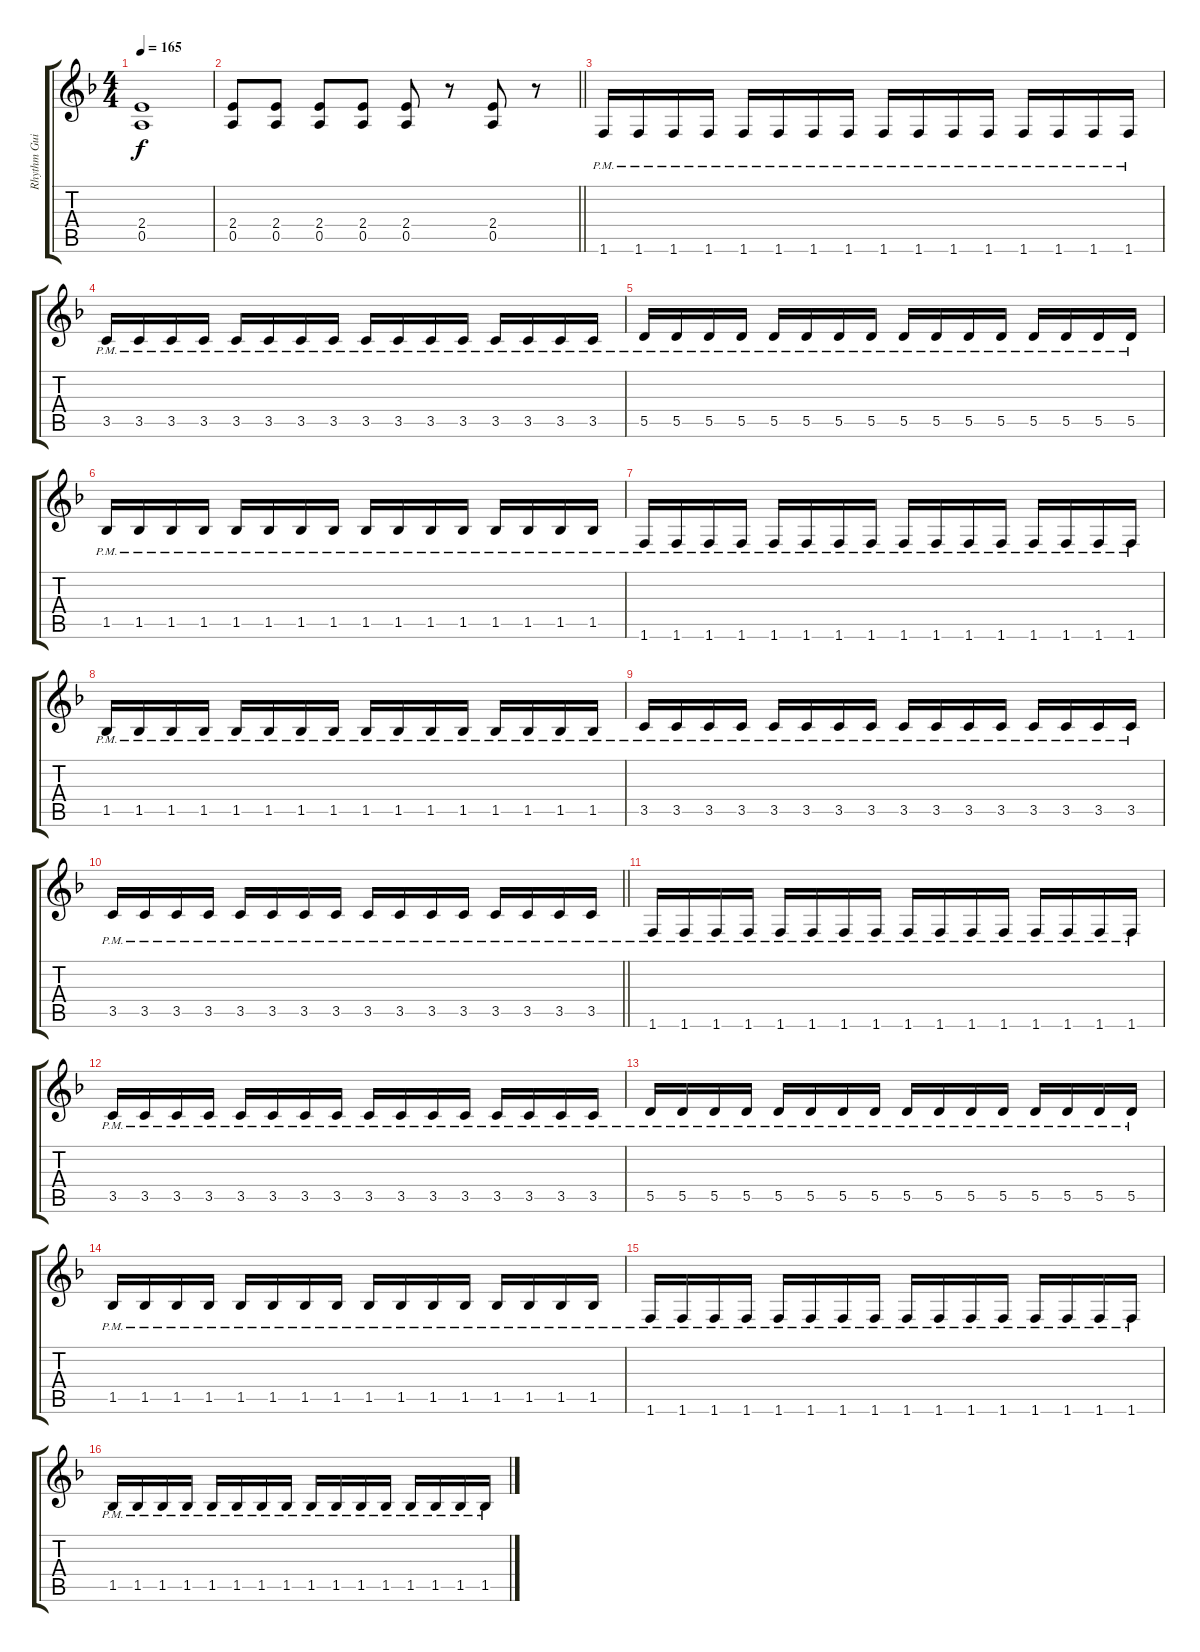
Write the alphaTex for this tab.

\track ("Rhythm Guitar 1: Patrick Juhàsz" "Rhythm Gui") {instrument distortionguitar}
\staff {score tabs}
\tuning (E4 B3 G3 D3 A2 E2) {hide}
\ts (4 4)
\tempo 165
\clef g2
\ks dminor
(2.4 0.5).1{dy f} |
\barLineRight lightlight
(2.4 0.5).8 (2.4 0.5).8 (2.4 0.5).8 (2.4 0.5).8 (2.4 0.5).8 r.8 (2.4 0.5).8 r.8 |
1.6{pm}.16 1.6{pm}.16 1.6{pm}.16 1.6{pm}.16 1.6{pm}.16 1.6{pm}.16 1.6{pm}.16 1.6{pm}.16 1.6{pm}.16 1.6{pm}.16 1.6{pm}.16 1.6{pm}.16 1.6{pm}.16 1.6{pm}.16 1.6{pm}.16 1.6{pm}.16 |
3.5{pm}.16 3.5{pm}.16 3.5{pm}.16 3.5{pm}.16 3.5{pm}.16 3.5{pm}.16 3.5{pm}.16 3.5{pm}.16 3.5{pm}.16 3.5{pm}.16 3.5{pm}.16 3.5{pm}.16 3.5{pm}.16 3.5{pm}.16 3.5{pm}.16 3.5{pm}.16 |
5.5{pm}.16 5.5{pm}.16 5.5{pm}.16 5.5{pm}.16 5.5{pm}.16 5.5{pm}.16 5.5{pm}.16 5.5{pm}.16 5.5{pm}.16 5.5{pm}.16 5.5{pm}.16 5.5{pm}.16 5.5{pm}.16 5.5{pm}.16 5.5{pm}.16 5.5{pm}.16 |
1.5{pm}.16 1.5{pm}.16 1.5{pm}.16 1.5{pm}.16 1.5{pm}.16 1.5{pm}.16 1.5{pm}.16 1.5{pm}.16 1.5{pm}.16 1.5{pm}.16 1.5{pm}.16 1.5{pm}.16 1.5{pm}.16 1.5{pm}.16 1.5{pm}.16 1.5{pm}.16 |
1.6{pm}.16 1.6{pm}.16 1.6{pm}.16 1.6{pm}.16 1.6{pm}.16 1.6{pm}.16 1.6{pm}.16 1.6{pm}.16 1.6{pm}.16 1.6{pm}.16 1.6{pm}.16 1.6{pm}.16 1.6{pm}.16 1.6{pm}.16 1.6{pm}.16 1.6{pm}.16 |
1.5{pm}.16 1.5{pm}.16 1.5{pm}.16 1.5{pm}.16 1.5{pm}.16 1.5{pm}.16 1.5{pm}.16 1.5{pm}.16 1.5{pm}.16 1.5{pm}.16 1.5{pm}.16 1.5{pm}.16 1.5{pm}.16 1.5{pm}.16 1.5{pm}.16 1.5{pm}.16 |
3.5{pm}.16 3.5{pm}.16 3.5{pm}.16 3.5{pm}.16 3.5{pm}.16 3.5{pm}.16 3.5{pm}.16 3.5{pm}.16 3.5{pm}.16 3.5{pm}.16 3.5{pm}.16 3.5{pm}.16 3.5{pm}.16 3.5{pm}.16 3.5{pm}.16 3.5{pm}.16 |
\barLineRight lightlight
3.5{pm}.16 3.5{pm}.16 3.5{pm}.16 3.5{pm}.16 3.5{pm}.16 3.5{pm}.16 3.5{pm}.16 3.5{pm}.16 3.5{pm}.16 3.5{pm}.16 3.5{pm}.16 3.5{pm}.16 3.5{pm}.16 3.5{pm}.16 3.5{pm}.16 3.5{pm}.16 |
1.6{pm}.16 1.6{pm}.16 1.6{pm}.16 1.6{pm}.16 1.6{pm}.16 1.6{pm}.16 1.6{pm}.16 1.6{pm}.16 1.6{pm}.16 1.6{pm}.16 1.6{pm}.16 1.6{pm}.16 1.6{pm}.16 1.6{pm}.16 1.6{pm}.16 1.6{pm}.16 |
3.5{pm}.16 3.5{pm}.16 3.5{pm}.16 3.5{pm}.16 3.5{pm}.16 3.5{pm}.16 3.5{pm}.16 3.5{pm}.16 3.5{pm}.16 3.5{pm}.16 3.5{pm}.16 3.5{pm}.16 3.5{pm}.16 3.5{pm}.16 3.5{pm}.16 3.5{pm}.16 |
5.5{pm}.16 5.5{pm}.16 5.5{pm}.16 5.5{pm}.16 5.5{pm}.16 5.5{pm}.16 5.5{pm}.16 5.5{pm}.16 5.5{pm}.16 5.5{pm}.16 5.5{pm}.16 5.5{pm}.16 5.5{pm}.16 5.5{pm}.16 5.5{pm}.16 5.5{pm}.16 |
1.5{pm}.16 1.5{pm}.16 1.5{pm}.16 1.5{pm}.16 1.5{pm}.16 1.5{pm}.16 1.5{pm}.16 1.5{pm}.16 1.5{pm}.16 1.5{pm}.16 1.5{pm}.16 1.5{pm}.16 1.5{pm}.16 1.5{pm}.16 1.5{pm}.16 1.5{pm}.16 |
1.6{pm}.16 1.6{pm}.16 1.6{pm}.16 1.6{pm}.16 1.6{pm}.16 1.6{pm}.16 1.6{pm}.16 1.6{pm}.16 1.6{pm}.16 1.6{pm}.16 1.6{pm}.16 1.6{pm}.16 1.6{pm}.16 1.6{pm}.16 1.6{pm}.16 1.6{pm}.16 |
1.5{pm}.16 1.5{pm}.16 1.5{pm}.16 1.5{pm}.16 1.5{pm}.16 1.5{pm}.16 1.5{pm}.16 1.5{pm}.16 1.5{pm}.16 1.5{pm}.16 1.5{pm}.16 1.5{pm}.16 1.5{pm}.16 1.5{pm}.16 1.5{pm}.16 1.5{pm}.16
